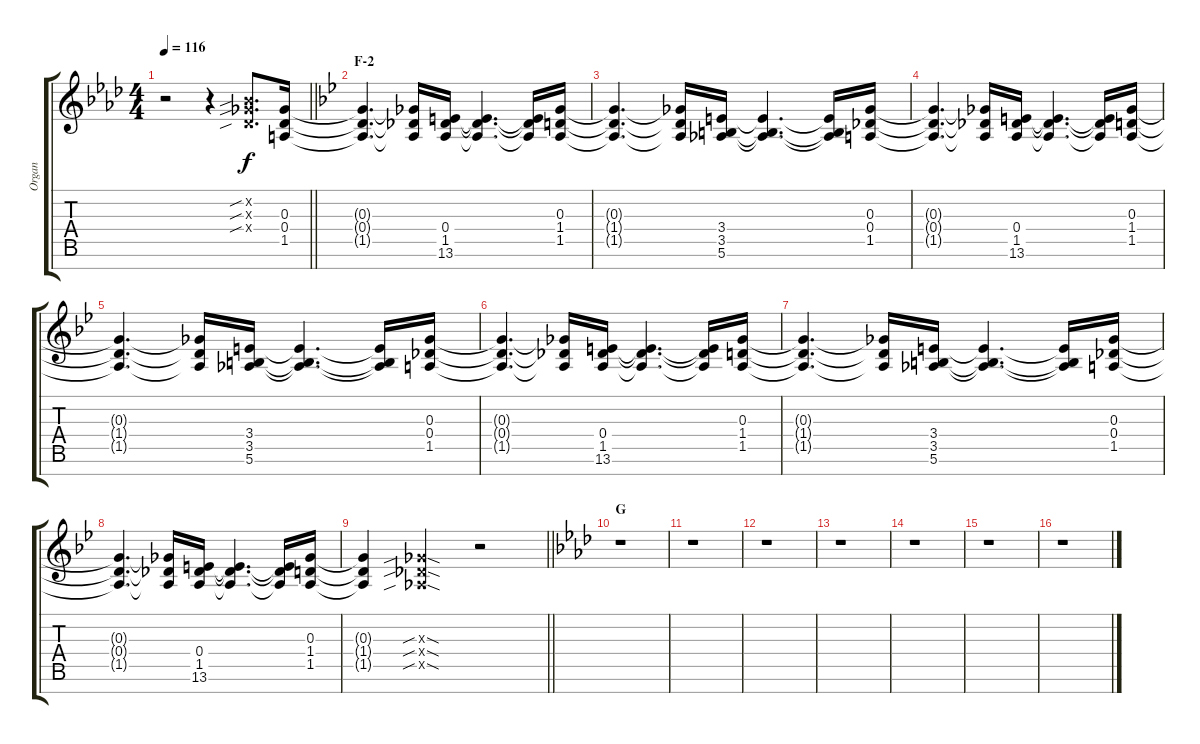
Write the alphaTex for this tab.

\track ("Organ" "Organ") {instrument drawbarorgan}
\staff {score tabs}
\tuning (Eb5 Bb4 Gb4 Db4 Ab3 Eb3 Bb2) {hide}
\ts (4 4)
\tempo 116
\clef g2
\barLineRight lightlight
\ks ab
r.2{dy f} r.4 (0.2{sib x} 0.3{sib x} 0.4{sib x}).8{d} (0.3 0.4 1.5).16 |
\section ("" "F-2")
\ks bb
(0.3{t} 0.4{t} 1.5{t}).4{d} (0.3{t} 0.4{t} 1.5{t}).16 (0.4 1.5 13.6).16 (0.4{t} 1.5{t} 13.6{t}).4{d} (0.4{t} 1.5{t} 13.6{t}).16 (0.3 1.4 1.5).16 |
(0.3{t} 1.4{t} 1.5{t}).4{d} (0.3{t} 1.4{t} 1.5{t}).16 (3.4 3.5 5.6).16 (3.4{t} 3.5{t} 5.6{t}).4{d} (3.4{t} 3.5{t} 5.6{t}).16 (0.3 0.4 1.5).16 |
(0.3{t} 0.4{t} 1.5{t}).4{d} (0.3{t} 0.4{t} 1.5{t}).16 (0.4 1.5 13.6).16 (0.4{t} 1.5{t} 13.6{t}).4{d} (0.4{t} 1.5{t} 13.6{t}).16 (0.3 1.4 1.5).16 |
(0.3{t} 1.4{t} 1.5{t}).4{d} (0.3{t} 1.4{t} 1.5{t}).16 (3.4 3.5 5.6).16 (3.4{t} 3.5{t} 5.6{t}).4{d} (3.4{t} 3.5{t} 5.6{t}).16 (0.3 0.4 1.5).16 |
(0.3{t} 0.4{t} 1.5{t}).4{d} (0.3{t} 0.4{t} 1.5{t}).16 (0.4 1.5 13.6).16 (0.4{t} 1.5{t} 13.6{t}).4{d} (0.4{t} 1.5{t} 13.6{t}).16 (0.3 1.4 1.5).16 |
(0.3{t} 1.4{t} 1.5{t}).4{d} (0.3{t} 1.4{t} 1.5{t}).16 (3.4 3.5 5.6).16 (3.4{t} 3.5{t} 5.6{t}).4{d} (3.4{t} 3.5{t} 5.6{t}).16 (0.3 0.4 1.5).16 |
(0.3{t} 0.4{t} 1.5{t}).4{d} (0.3{t} 0.4{t} 1.5{t}).16 (0.4 1.5 13.6).16 (0.4{t} 1.5{t} 13.6{t}).4{d} (0.4{t} 1.5{t} 13.6{t}).16 (0.3 1.4 1.5).16 |
\barLineRight lightlight
(0.3{t} 1.4{t} 1.5{t}).4 (0.3{sib sod x} 0.4{sib sod x} 0.5{sib sod x}).4 r.2 |
\section ("" "G")
\ks ab
r.1 |
r.1 |
r.1 |
r.1 |
r.1 |
r.1 |
r.1
